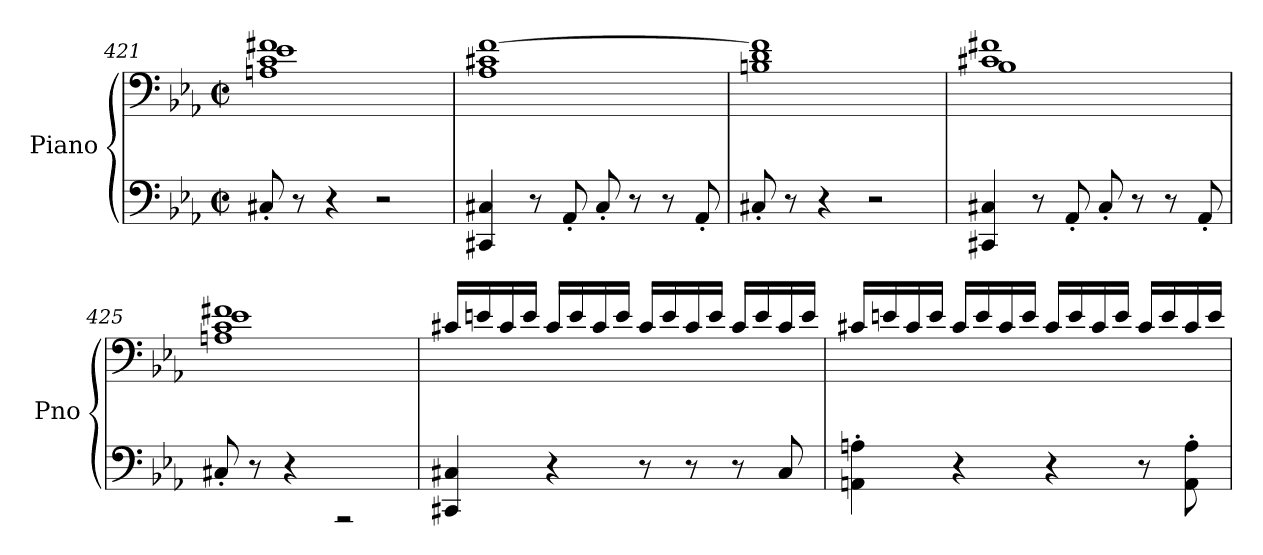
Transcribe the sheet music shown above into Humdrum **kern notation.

**kern	**kern
*part1	*part1
*staff2	*staff1
*I"Piano	*
*I'Pno	*
*clefF4	*clefF4
*k[b-e-a-]	*k[b-e-a-]
*M2/2	*M2/2
*met(c|)	*met(c|)
=421	=421
*	*^
*	*	*^
8C#X'/	1f#X	1e-	1An 1c
8r	.	.	.
4r	.	.	.
2r	.	.	.
*	*	*v	*v
!!LO:LB:g=z
=422	=422	=422
4CC#X/ 4C#X/	1c#X [1f	1A-
8r	.	.
8AA-'/	.	.
8C#'/	.	.
8r	.	.
8r	.	.
8AA-'/	.	.
*	*v	*v
=423	=423
8C#X'/	1Bn 1d 1f]
8r	.
4r	.
2r	.
=424	=424
*	*^
*	*	*^
4CC#X/ 4C#X/	1f#X	1c#X	1B-
8r	.	.	.
8AA-'/	.	.	.
8C#'/	.	.	.
8r	.	.	.
8r	.	.	.
8AA-'/	.	.	.
=425	=425	=425	=425
8C#X'/	1f#X	1e-	1An 1c
8r	.	.	.
4r	.	.	.
2rAAA	.	.	.
*	*v	*v	*v
!!LO:LB:g=z
=426	=426
4CC#X/ 4C#X/	16c#X/LL
.	16en/
.	16c#/
.	16e/JJ
4r	16c#/LL
.	16e/
.	16c#/
.	16e/JJ
8r	16c#/LL
.	16e/
8r	16c#/
.	16e/JJ
8r	16c#/LL
.	16e/
8C#/	16c#/
.	16e/JJ
=427	=427
4AAn\' 4An\'	16c#X/LL
.	16en/
.	16c#/
.	16e/JJ
4r	16c#/LL
.	16e/
.	16c#/
.	16e/JJ
4r	16c#/LL
.	16e/
.	16c#/
.	16e/JJ
8r	16c#/LL
.	16e/
8AA\' 8A\'	16c#/
.	16e/JJ
=	=
*-	*-
